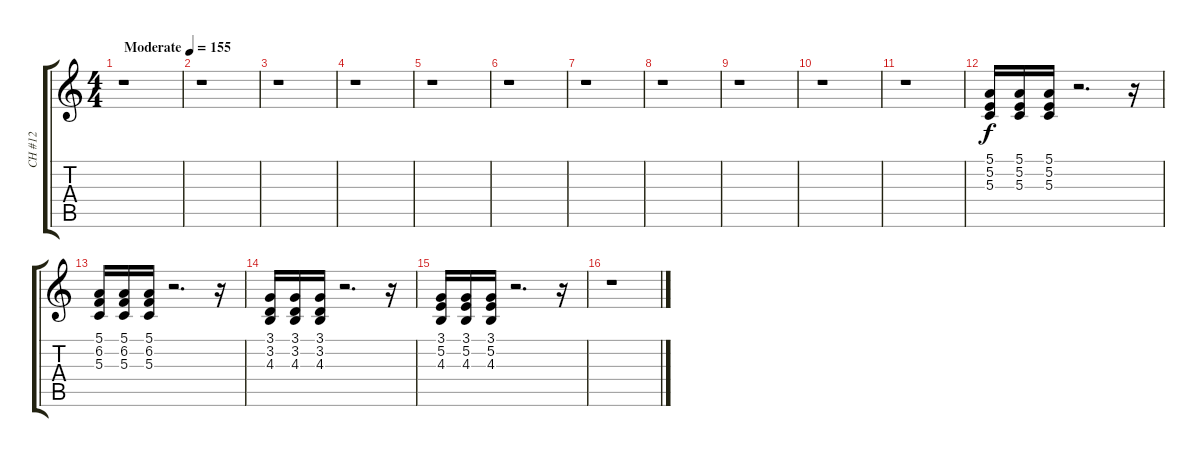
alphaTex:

\track ("CH #12" "CH #12") {instrument trombone}
\staff {score tabs}
\tuning (E4 B3 G3 D3 A2 E2) {hide}
\ts (4 4)
\tempo (155 "Moderate")
\clef g2
\ks c
r.1{dy f instrument trombone} |
r.1 |
r.1 |
r.1 |
r.1 |
r.1 |
r.1 |
r.1 |
r.1 |
r.1 |
r.1 |
(5.1 5.2 5.3).16 (5.1 5.2 5.3).16 (5.1 5.2 5.3).16 r.2{d} r.16 |
(5.1 6.2 5.3).16 (5.1 6.2 5.3).16 (5.1 6.2 5.3).16 r.2{d} r.16 |
(3.1 3.2 4.3).16 (3.1 3.2 4.3).16 (3.1 3.2 4.3).16 r.2{d} r.16 |
(3.1 5.2 4.3).16 (3.1 5.2 4.3).16 (3.1 5.2 4.3).16 r.2{d} r.16 |
r.1
